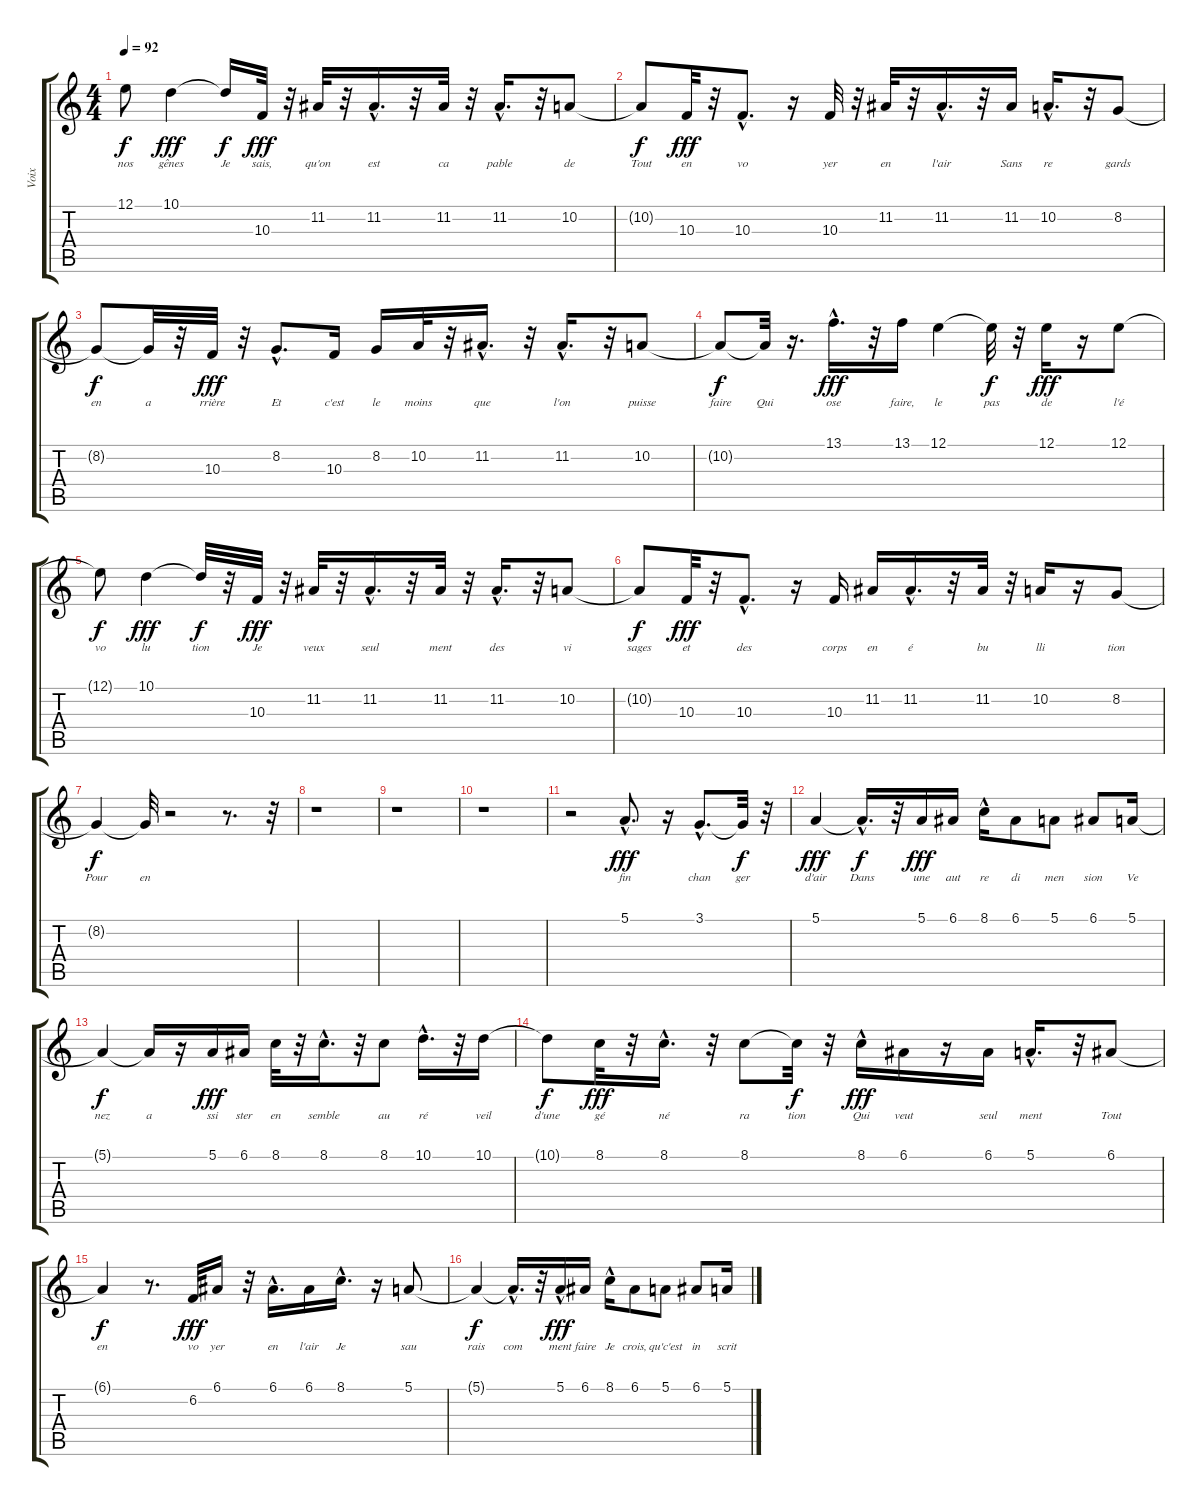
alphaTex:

\track ("Voix" "Voix") {instrument flute}
\staff {score tabs}
\tuning (E4 B3 G3 D3 A2 E2) {hide}
\ts (4 4)
\tempo 92
\clef g2
\ks c
12.1{t}.8{lyrics (0 "nos") lyrics (1 "") lyrics (2 "") lyrics (3 "") lyrics (4 "") dy f} 10.1.4{lyrics (0 "gênes") lyrics (1 "") lyrics (2 "") lyrics (3 "") lyrics (4 "") dy fff} 10.1{t}.16{lyrics (0 "Je") lyrics (1 "") lyrics (2 "") lyrics (3 "") lyrics (4 "") dy f} 10.3.32{lyrics (0 "sais,") lyrics (1 "") lyrics (2 "") lyrics (3 "") lyrics (4 "") dy fff} r.32 11.2.32{lyrics (0 "qu'on") lyrics (1 "") lyrics (2 "") lyrics (3 "") lyrics (4 "")} r.32 11.2{hac}.16{d lyrics (0 "est") lyrics (1 "") lyrics (2 "") lyrics (3 "") lyrics (4 "")} r.32 11.2.32{lyrics (0 "ca") lyrics (1 "") lyrics (2 "") lyrics (3 "") lyrics (4 "")} r.32 11.2{hac}.16{d lyrics (0 "pable") lyrics (1 "") lyrics (2 "") lyrics (3 "") lyrics (4 "")} r.32 10.2.8{lyrics (0 "de") lyrics (1 "") lyrics (2 "") lyrics (3 "") lyrics (4 "")} |
10.2{t}.8{lyrics (0 "Tout") lyrics (1 "") lyrics (2 "") lyrics (3 "") lyrics (4 "") dy f} 10.3.32{lyrics (0 "en") lyrics (1 "") lyrics (2 "") lyrics (3 "") lyrics (4 "") dy fff} r.32 10.3{hac}.8{d lyrics (0 "vo") lyrics (1 "") lyrics (2 "") lyrics (3 "") lyrics (4 "")} r.16 10.3.32{lyrics (0 "yer") lyrics (1 "") lyrics (2 "") lyrics (3 "") lyrics (4 "")} r.32 11.2.32{lyrics (0 "en") lyrics (1 "") lyrics (2 "") lyrics (3 "") lyrics (4 "")} r.32 11.2{hac}.16{d lyrics (0 "l'air") lyrics (1 "") lyrics (2 "") lyrics (3 "") lyrics (4 "")} r.32 11.2.16{lyrics (0 "Sans") lyrics (1 "") lyrics (2 "") lyrics (3 "") lyrics (4 "")} 10.2{hac}.16{d lyrics (0 "re") lyrics (1 "") lyrics (2 "") lyrics (3 "") lyrics (4 "")} r.32 8.2.8{lyrics (0 "gards") lyrics (1 "") lyrics (2 "") lyrics (3 "") lyrics (4 "")} |
8.2{t}.8{lyrics (0 "en") lyrics (1 "") lyrics (2 "") lyrics (3 "") lyrics (4 "") dy f} 8.2{t}.32{lyrics (0 "a") lyrics (1 "") lyrics (2 "") lyrics (3 "") lyrics (4 "")} r.32 10.3.32{lyrics (0 "rrière") lyrics (1 "") lyrics (2 "") lyrics (3 "") lyrics (4 "") dy fff} r.32 8.2{hac}.8{d lyrics (0 "Et") lyrics (1 "") lyrics (2 "") lyrics (3 "") lyrics (4 "")} 10.3.16{lyrics (0 "c'est") lyrics (1 "") lyrics (2 "") lyrics (3 "") lyrics (4 "")} 8.2.16{lyrics (0 "le") lyrics (1 "") lyrics (2 "") lyrics (3 "") lyrics (4 "")} 10.2.32{lyrics (0 "moins") lyrics (1 "") lyrics (2 "") lyrics (3 "") lyrics (4 "")} r.32 11.2{hac}.16{d lyrics (0 "que") lyrics (1 "") lyrics (2 "") lyrics (3 "") lyrics (4 "")} r.32 11.2{hac}.16{d lyrics (0 "l'on") lyrics (1 "") lyrics (2 "") lyrics (3 "") lyrics (4 "")} r.32 10.2.8{lyrics (0 "puisse") lyrics (1 "") lyrics (2 "") lyrics (3 "") lyrics (4 "")} |
10.2{t}.8{lyrics (0 "faire") lyrics (1 "") lyrics (2 "") lyrics (3 "") lyrics (4 "") dy f} 10.2{t}.32{lyrics (0 "Qui") lyrics (1 "") lyrics (2 "") lyrics (3 "") lyrics (4 "")} r.16{d} 13.1{hac}.16{d lyrics (0 "ose") lyrics (1 "") lyrics (2 "") lyrics (3 "") lyrics (4 "") dy fff} r.32 13.1.16{lyrics (0 "faire,") lyrics (1 "") lyrics (2 "") lyrics (3 "") lyrics (4 "")} 12.1.4{lyrics (0 "le") lyrics (1 "") lyrics (2 "") lyrics (3 "") lyrics (4 "")} 12.1{t}.32{lyrics (0 "pas") lyrics (1 "") lyrics (2 "") lyrics (3 "") lyrics (4 "") dy f} r.32 12.1.16{lyrics (0 "de") lyrics (1 "") lyrics (2 "") lyrics (3 "") lyrics (4 "") dy fff} r.16 12.1.8{lyrics (0 "l'é") lyrics (1 "") lyrics (2 "") lyrics (3 "") lyrics (4 "")} |
12.1{t}.8{lyrics (0 "vo") lyrics (1 "") lyrics (2 "") lyrics (3 "") lyrics (4 "") dy f} 10.1.4{lyrics (0 "lu") lyrics (1 "") lyrics (2 "") lyrics (3 "") lyrics (4 "") dy fff} 10.1{t}.32{lyrics (0 "tion") lyrics (1 "") lyrics (2 "") lyrics (3 "") lyrics (4 "") dy f} r.32 10.3.32{lyrics (0 "Je") lyrics (1 "") lyrics (2 "") lyrics (3 "") lyrics (4 "") dy fff} r.32 11.2.32{lyrics (0 "veux") lyrics (1 "") lyrics (2 "") lyrics (3 "") lyrics (4 "")} r.32 11.2{hac}.16{d lyrics (0 "seul") lyrics (1 "") lyrics (2 "") lyrics (3 "") lyrics (4 "")} r.32 11.2.32{lyrics (0 "ment") lyrics (1 "") lyrics (2 "") lyrics (3 "") lyrics (4 "")} r.32 11.2{hac}.16{d lyrics (0 "des") lyrics (1 "") lyrics (2 "") lyrics (3 "") lyrics (4 "")} r.32 10.2.8{lyrics (0 "vi") lyrics (1 "") lyrics (2 "") lyrics (3 "") lyrics (4 "")} |
10.2{t}.8{lyrics (0 "sages") lyrics (1 "") lyrics (2 "") lyrics (3 "") lyrics (4 "") dy f} 10.3.32{lyrics (0 "et") lyrics (1 "") lyrics (2 "") lyrics (3 "") lyrics (4 "") dy fff} r.32 10.3{hac}.8{d lyrics (0 "des") lyrics (1 "") lyrics (2 "") lyrics (3 "") lyrics (4 "")} r.16 10.3.16{lyrics (0 "corps") lyrics (1 "") lyrics (2 "") lyrics (3 "") lyrics (4 "")} 11.2.16{lyrics (0 "en") lyrics (1 "") lyrics (2 "") lyrics (3 "") lyrics (4 "")} 11.2{hac}.16{d lyrics (0 "é") lyrics (1 "") lyrics (2 "") lyrics (3 "") lyrics (4 "")} r.32 11.2.32{lyrics (0 "bu") lyrics (1 "") lyrics (2 "") lyrics (3 "") lyrics (4 "")} r.32 10.2.16{lyrics (0 "lli") lyrics (1 "") lyrics (2 "") lyrics (3 "") lyrics (4 "")} r.16 8.2.8{lyrics (0 "tion") lyrics (1 "") lyrics (2 "") lyrics (3 "") lyrics (4 "")} |
8.2{t}.4{lyrics (0 "Pour") lyrics (1 "") lyrics (2 "") lyrics (3 "") lyrics (4 "") dy f} 8.2{t}.32{lyrics (0 "en") lyrics (1 "") lyrics (2 "") lyrics (3 "") lyrics (4 "")} r.2 r.8{d} r.32 |
r.1 |
r.1 |
r.1 |
r.2 5.1{hac}.8{d lyrics (0 "fin") lyrics (1 "") lyrics (2 "") lyrics (3 "") lyrics (4 "") dy fff} r.16 3.1{hac}.8{d lyrics (0 "chan") lyrics (1 "") lyrics (2 "") lyrics (3 "") lyrics (4 "")} 3.1{t}.32{lyrics (0 "ger") lyrics (1 "") lyrics (2 "") lyrics (3 "") lyrics (4 "") dy f} r.32 |
5.1.4{lyrics (0 "d'air") lyrics (1 "") lyrics (2 "") lyrics (3 "") lyrics (4 "") dy fff} 5.1{hac t}.16{d lyrics (0 "Dans") lyrics (1 "") lyrics (2 "") lyrics (3 "") lyrics (4 "") dy f} r.32 5.1.16{lyrics (0 "une") lyrics (1 "") lyrics (2 "") lyrics (3 "") lyrics (4 "") dy fff} 6.1.16{lyrics (0 "aut") lyrics (1 "") lyrics (2 "") lyrics (3 "") lyrics (4 "")} 8.1{hac}.16{lyrics (0 "re") lyrics (1 "") lyrics (2 "") lyrics (3 "") lyrics (4 "")} 6.1.8{lyrics (0 "di") lyrics (1 "") lyrics (2 "") lyrics (3 "") lyrics (4 "")} 5.1.8{lyrics (0 "men") lyrics (1 "") lyrics (2 "") lyrics (3 "") lyrics (4 "")} 6.1.8{lyrics (0 "sion") lyrics (1 "") lyrics (2 "") lyrics (3 "") lyrics (4 "")} 5.1.16{lyrics (0 "Ve") lyrics (1 "") lyrics (2 "") lyrics (3 "") lyrics (4 "")} |
5.1{t}.4{lyrics (0 "nez") lyrics (1 "") lyrics (2 "") lyrics (3 "") lyrics (4 "") dy f} 5.1{t}.16{lyrics (0 "a") lyrics (1 "") lyrics (2 "") lyrics (3 "") lyrics (4 "")} r.16 5.1.16{lyrics (0 "ssi") lyrics (1 "") lyrics (2 "") lyrics (3 "") lyrics (4 "") dy fff} 6.1.16{lyrics (0 "ster") lyrics (1 "") lyrics (2 "") lyrics (3 "") lyrics (4 "")} 8.1.32{lyrics (0 "en") lyrics (1 "") lyrics (2 "") lyrics (3 "") lyrics (4 "")} r.32 8.1{hac}.16{d lyrics (0 "semble") lyrics (1 "") lyrics (2 "") lyrics (3 "") lyrics (4 "")} r.32 8.1.8{lyrics (0 "au") lyrics (1 "") lyrics (2 "") lyrics (3 "") lyrics (4 "")} 10.1{hac}.16{d lyrics (0 "ré") lyrics (1 "") lyrics (2 "") lyrics (3 "") lyrics (4 "")} r.32 10.1.16{lyrics (0 "veil") lyrics (1 "") lyrics (2 "") lyrics (3 "") lyrics (4 "")} |
10.1{t}.8{lyrics (0 "d'une") lyrics (1 "") lyrics (2 "") lyrics (3 "") lyrics (4 "") dy f} 8.1.32{lyrics (0 "gé") lyrics (1 "") lyrics (2 "") lyrics (3 "") lyrics (4 "") dy fff} r.32 8.1{hac}.16{d lyrics (0 "né") lyrics (1 "") lyrics (2 "") lyrics (3 "") lyrics (4 "")} r.32 8.1.8{lyrics (0 "ra") lyrics (1 "") lyrics (2 "") lyrics (3 "") lyrics (4 "")} 8.1{t}.32{lyrics (0 "tion") lyrics (1 "") lyrics (2 "") lyrics (3 "") lyrics (4 "") dy f} r.32 8.1{hac}.16{lyrics (0 "Qui") lyrics (1 "") lyrics (2 "") lyrics (3 "") lyrics (4 "") dy fff} 6.1.16{lyrics (0 "veut") lyrics (1 "") lyrics (2 "") lyrics (3 "") lyrics (4 "")} r.16 6.1.16{lyrics (0 "seul") lyrics (1 "") lyrics (2 "") lyrics (3 "") lyrics (4 "")} 5.1{hac}.16{d lyrics (0 "ment") lyrics (1 "") lyrics (2 "") lyrics (3 "") lyrics (4 "")} r.32 6.1.8{lyrics (0 "Tout") lyrics (1 "") lyrics (2 "") lyrics (3 "") lyrics (4 "")} |
6.1{t}.4{lyrics (0 "en") lyrics (1 "") lyrics (2 "") lyrics (3 "") lyrics (4 "") dy f} r.8{d} 6.2.32{lyrics (0 "vo") lyrics (1 "") lyrics (2 "") lyrics (3 "") lyrics (4 "") dy fff} 6.1.16{lyrics (0 "yer") lyrics (1 "") lyrics (2 "") lyrics (3 "") lyrics (4 "")} r.32 6.1{hac}.16{d lyrics (0 "en") lyrics (1 "") lyrics (2 "") lyrics (3 "") lyrics (4 "")} 6.1.16{lyrics (0 "l'air") lyrics (1 "") lyrics (2 "") lyrics (3 "") lyrics (4 "")} 8.1{hac}.16{d lyrics (0 "Je") lyrics (1 "") lyrics (2 "") lyrics (3 "") lyrics (4 "")} r.16 5.1.8{lyrics (0 "sau") lyrics (1 "") lyrics (2 "") lyrics (3 "") lyrics (4 "")} |
5.1{t}.4{lyrics (0 "rais") lyrics (1 "") lyrics (2 "") lyrics (3 "") lyrics (4 "") dy f} 5.1{hac t}.16{d lyrics (0 "com") lyrics (1 "") lyrics (2 "") lyrics (3 "") lyrics (4 "")} r.32 5.1{hac}.16{lyrics (0 "ment") lyrics (1 "") lyrics (2 "") lyrics (3 "") lyrics (4 "") dy fff} 6.1.16{lyrics (0 "faire") lyrics (1 "") lyrics (2 "") lyrics (3 "") lyrics (4 "")} 8.1{hac}.16{lyrics (0 "Je") lyrics (1 "") lyrics (2 "") lyrics (3 "") lyrics (4 "")} 6.1.8{lyrics (0 "crois,") lyrics (1 "") lyrics (2 "") lyrics (3 "") lyrics (4 "")} 5.1.8{lyrics (0 "qu'c'est") lyrics (1 "") lyrics (2 "") lyrics (3 "") lyrics (4 "")} 6.1.8{lyrics (0 "in") lyrics (1 "") lyrics (2 "") lyrics (3 "") lyrics (4 "")} 5.1.16{lyrics (0 "scrit") lyrics (1 "") lyrics (2 "") lyrics (3 "") lyrics (4 "")}
